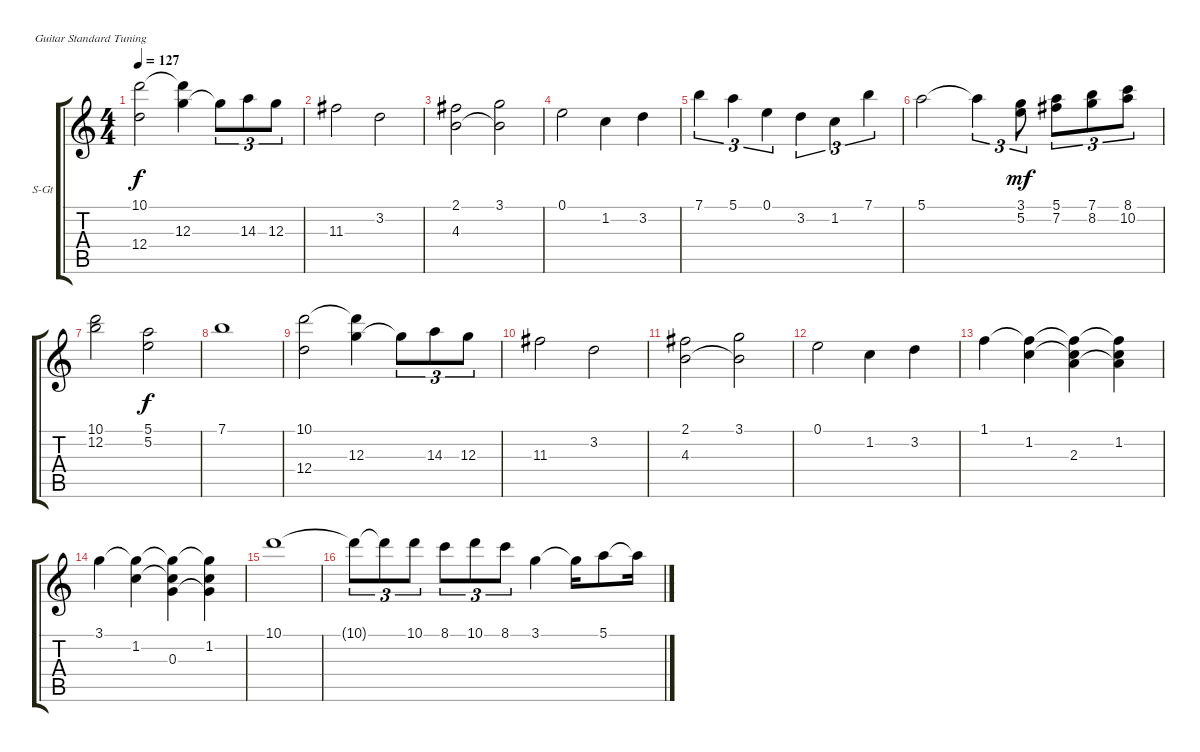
\bracketExtendMode groupsimilarinstruments
\firstSystemTrackNameOrientation horizontal
\otherSystemsTrackNameOrientation horizontal
\track ("Orchestral Strings" "S-Gt") {instrument stringensemble1}
\staff {score tabs}
\tuning (E4 B3 G3 D3 A2 E2)
\displaytranspose 12
\ts (4 4)
\tempo 127
\clef g2
\ks c
(10.1 12.4).2{dy f} (10.1{t} 12.3).4 12.3{t}.8{tu (3 2)} 14.3.8{tu (3 2)} 12.3.8{tu (3 2)} |
11.3.2 3.2.2 |
(2.1 4.3).2 (3.1 4.3{t}).2 |
0.1.2 1.2.4 3.2.4 |
7.1.4{tu (3 2)} 5.1.4{tu (3 2)} 0.1.4{tu (3 2)} 3.2.4{tu (3 2)} 1.2.4{tu (3 2)} 7.1.4{tu (3 2)} |
5.1.2 5.1{t}.4{tu (3 2)} (3.1 5.2).8{tu (3 2) dy mf} (5.1 7.2).8{tu (3 2)} (7.1 8.2).8{tu (3 2)} (8.1 10.2).8{tu (3 2)} |
(10.1 12.2).2 (5.1 5.2).2{dy f} |
7.1.1 |
(10.1 12.4).2 (10.1{t} 12.3).4 12.3{t}.8{tu (3 2)} 14.3.8{tu (3 2)} 12.3.8{tu (3 2)} |
11.3.2 3.2.2 |
(2.1 4.3).2 (3.1 4.3{t}).2 |
0.1.2 1.2.4 3.2.4 |
1.1.4 (1.1{t} 1.2).4 (1.1{t} 1.2{t} 2.3).4 (1.1{t} 1.2 2.3{t}).4 |
3.1.4 (3.1{t} 1.2).4 (3.1{t} 1.2{t} 0.3).4 (3.1{t} 1.2 0.3{t}).4 |
10.1.1 |
10.1{t}.8{tu (3 2)} 10.1{t}.8{tu (3 2)} 10.1.8{tu (3 2)} 8.1.8{tu (3 2)} 10.1.8{tu (3 2)} 8.1.8{tu (3 2)} 3.1.4 3.1{t}.16 5.1.8 5.1{t}.16
